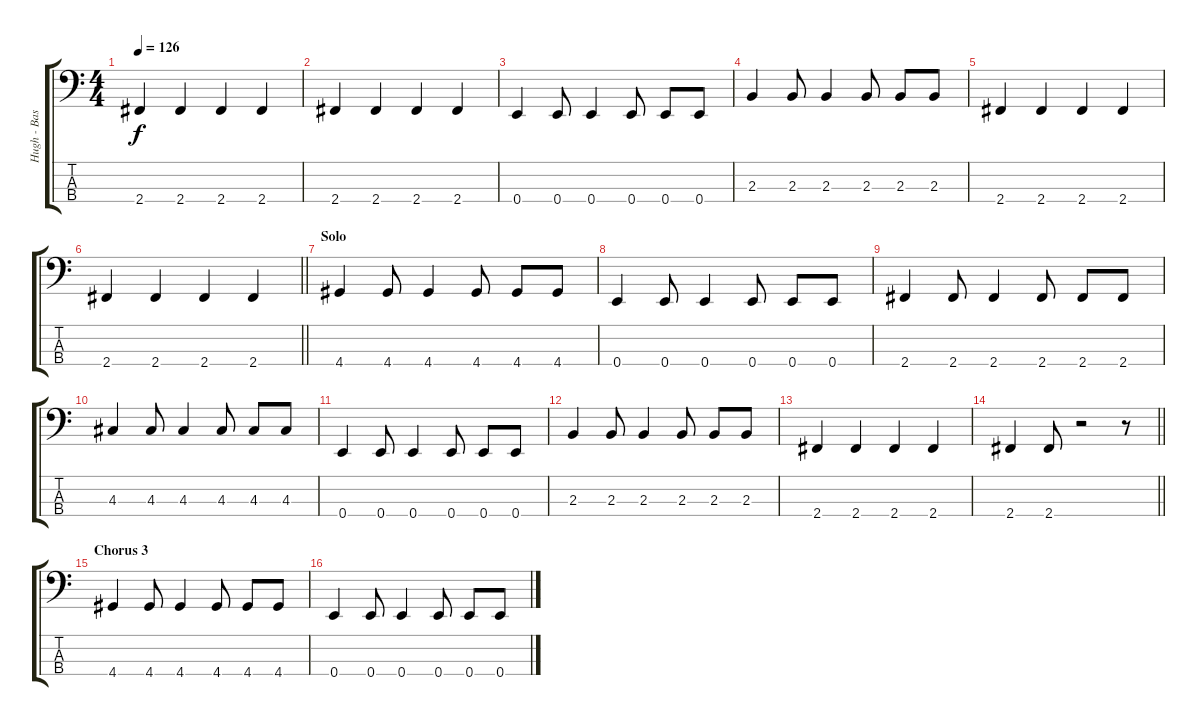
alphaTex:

\track ("Hugh - Bass" "Hugh - Bas") {instrument electricbassfinger}
\staff {score tabs}
\tuning (G2 D2 A1 E1) {hide}
\ts (4 4)
\tempo 126
\clef f4
\ks c
2.4.4{dy f} 2.4.4 2.4.4 2.4.4 |
2.4.4 2.4.4 2.4.4 2.4.4 |
0.4.4 0.4.8 0.4.4 0.4.8 0.4.8 0.4.8 |
2.3.4 2.3.8 2.3.4 2.3.8 2.3.8 2.3.8 |
2.4.4 2.4.4 2.4.4 2.4.4 |
\barLineRight lightlight
2.4.4 2.4.4 2.4.4 2.4.4 |
\section ("" "Solo")
4.4.4 4.4.8 4.4.4 4.4.8 4.4.8 4.4.8 |
0.4.4 0.4.8 0.4.4 0.4.8 0.4.8 0.4.8 |
2.4.4 2.4.8 2.4.4 2.4.8 2.4.8 2.4.8 |
4.3.4 4.3.8 4.3.4 4.3.8 4.3.8 4.3.8 |
0.4.4 0.4.8 0.4.4 0.4.8 0.4.8 0.4.8 |
2.3.4 2.3.8 2.3.4 2.3.8 2.3.8 2.3.8 |
2.4.4 2.4.4 2.4.4 2.4.4 |
\barLineRight lightlight
2.4.4 2.4.8 r.2 r.8 |
\section ("" "Chorus 3")
4.4.4 4.4.8 4.4.4 4.4.8 4.4.8 4.4.8 |
0.4.4 0.4.8 0.4.4 0.4.8 0.4.8 0.4.8
